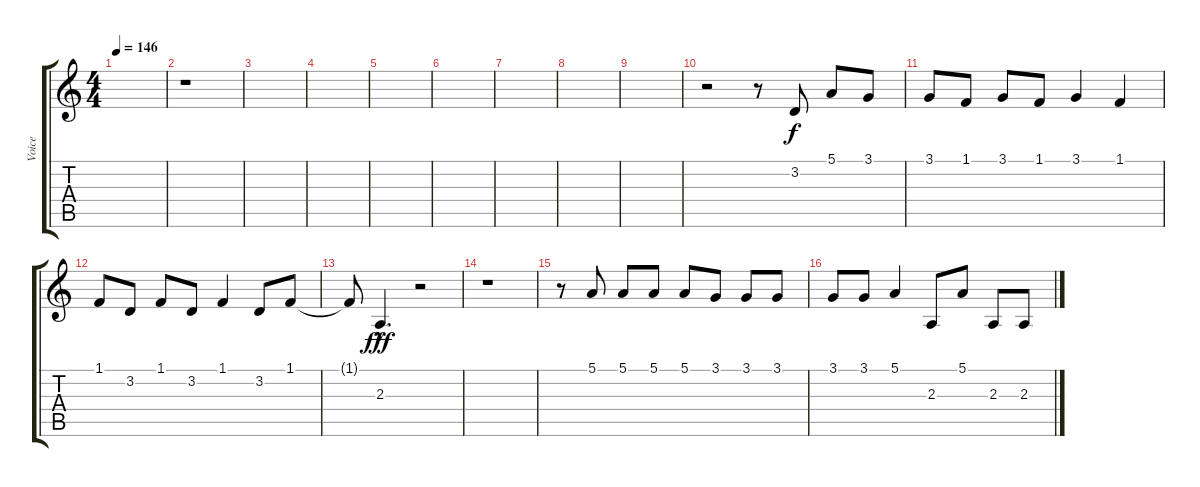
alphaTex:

\track ("Voice" "Voice") {instrument lead6voice}
\staff {score tabs}
\tuning (E4 B3 G3 D3 A2 E2) {hide}
\ts (4 4)
\tempo 146
\clef g2
\ks c
|
r.1 |
|
|
|
|
|
|
|
r.2 r.8 3.2.8 5.1.8 3.1.8 |
3.1.8 1.1.8 3.1.8 1.1.8 3.1.4 1.1.4 |
1.1.8 3.2.8 1.1.8 3.2.8 1.1.4 3.2.8 1.1.8 |
1.1{t}.8{dy f} 2.3{hac}.4{d dy fff} r.2 |
r.1 |
r.8 5.1.8 5.1.8 5.1.8 5.1.8 3.1.8 3.1.8 3.1.8 |
3.1.8 3.1.8 5.1.4 2.3.8 5.1.8 2.3.8 2.3.8
